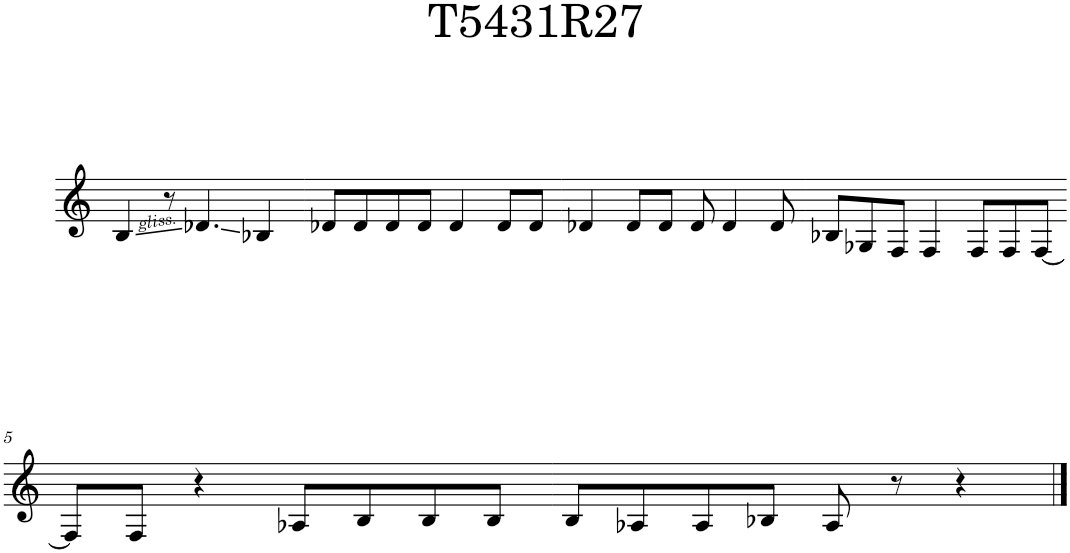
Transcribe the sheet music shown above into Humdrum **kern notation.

**kern
*part1
*staff1
*I"Piano
*I'Pno.
*clefG2
*k[]
=1
4B/
8r
4.d-X/
4B-X/
=2
8d-X/L
8d-/
8d-/
8d-/J
4d-/
8d-/L
8d-/J
=3
4d-X/
8d-/L
8d-/J
8d-/
4d-/
8d-/
=4
8B-X/L
8G-X/
8F/J
4F/
8F/L
8F/
[8F/J
!!LO:LB:g=z
=5
8F/L]
8F/J
4r
8A-X/L
8B/
8B/
8B/J
=6
8B/L
8A-X/
8A-/
8B-X/J
8A-/
8r
4r
==
*-
